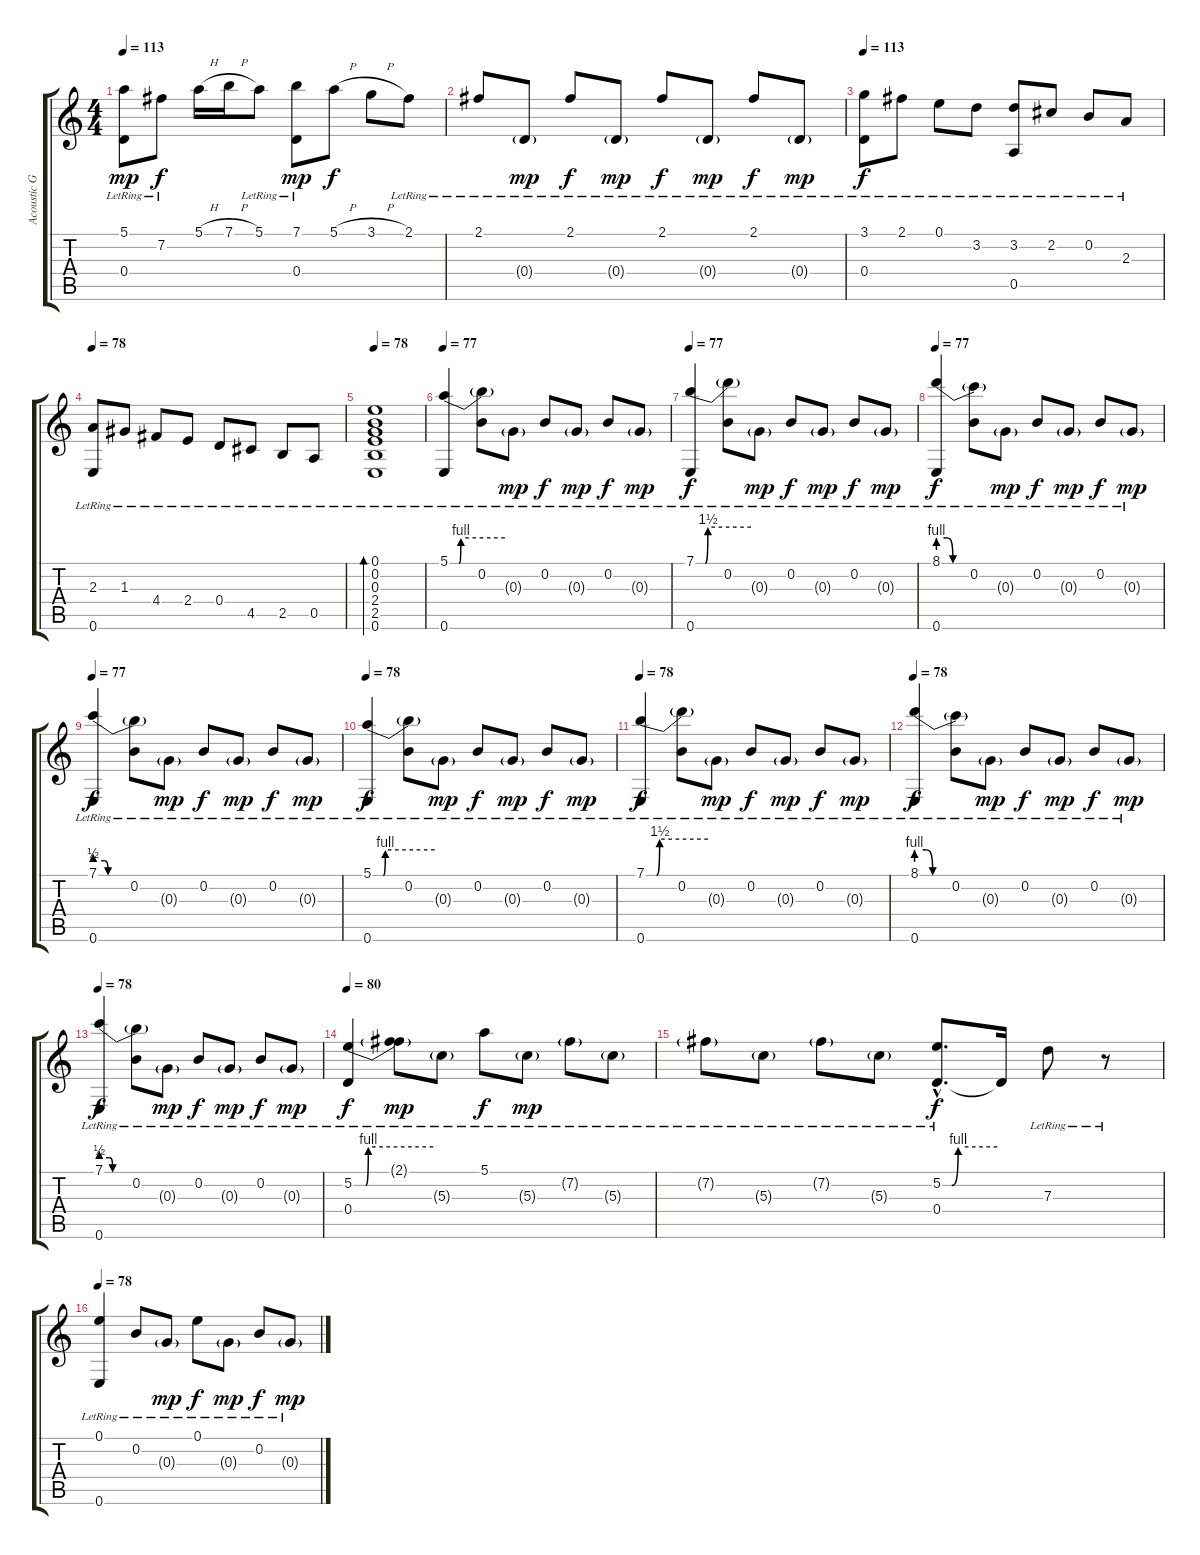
\track ("Acoustic Guitar" "Acoustic G") {instrument acousticguitarnylon}
\staff {score tabs}
\tuning (E4 B3 G3 D3 A2 E2) {hide}
\ts (4 4)
\tempo 113
\clef g2
\ks c
(5.1{lr} 0.4{lr}).8{dy mp} 7.2{lr}.8{dy f} 5.1{h}.16 7.1{h}.16 5.1{lr}.8 (7.1{lr} 0.4{lr}).8{dy mp} 5.1{h}.8{dy f} 3.1{h}.8 2.1{lr}.8 |
2.1{lr}.8 0.4{g lr}.8{dy mp} 2.1{lr}.8{dy f} 0.4{g lr}.8{dy mp} 2.1{lr}.8{dy f} 0.4{g lr}.8{dy mp} 2.1{lr}.8{dy f} 0.4{g lr}.8{dy mp} |
\tempo 113
(3.1{lr} 0.4{lr}).8{dy f} 2.1{lr}.8 0.1{lr}.8 3.2{lr}.8 (3.2{lr} 0.5{lr}).8 2.2{lr}.8 0.2{lr}.8 2.3{lr}.8 |
\tempo 78
(2.3{lr} 0.6{lr}).8 1.3{lr}.8 4.4{lr}.8 2.4{lr}.8 0.4{lr}.8 4.5{lr}.8 2.5{lr}.8 0.5{lr}.8 |
\tempo 78
(0.1{lr} 0.2{lr} 0.3{lr} 2.4{lr} 2.5{lr} 0.6{lr}).1{bd 120} |
\tempo 77
(5.1{be (custom 0 0 10 0 12 4 60 4)} 0.6{lr}).4{instrument acousticguitarsteel} (5.1{t} 0.2{lr}).8 0.3{g lr}.8{dy mp} 0.2{lr}.8{dy f} 0.3{g lr}.8{dy mp} 0.2{lr}.8{dy f} 0.3{g lr}.8{dy mp} |
\tempo 77
(7.1{be (custom 0 0 10 0 13 6 60 6)} 0.6{lr}).4{dy f} (7.1{t} 0.2{lr}).8 0.3{g lr}.8{dy mp} 0.2{lr}.8{dy f} 0.3{g lr}.8{dy mp} 0.2{lr}.8{dy f} 0.3{g lr}.8{dy mp} |
\tempo 77
(8.1{be (custom 0 4 9 4 15 0 19 0 60 0)} 0.6{lr}).4{dy f} (8.1{t} 0.2{lr}).8 0.3{g lr}.8{dy mp} 0.2{lr}.8{dy f} 0.3{g lr}.8{dy mp} 0.2{lr}.8{dy f} 0.3{g lr}.8{dy mp} |
\tempo 77
(7.1{be (custom 0 2 9 2 12 0 60 0)} 0.6{lr}).4{dy f} (7.1{t} 0.2{lr}).8 0.3{g lr}.8{dy mp} 0.2{lr}.8{dy f} 0.3{g lr}.8{dy mp} 0.2{lr}.8{dy f} 0.3{g lr}.8{dy mp} |
\tempo 78
(5.1{be (custom 0 0 10 0 12 4 60 4)} 0.6{lr}).4{dy f} (5.1{t} 0.2{lr}).8 0.3{g lr}.8{dy mp} 0.2{lr}.8{dy f} 0.3{g lr}.8{dy mp} 0.2{lr}.8{dy f} 0.3{g lr}.8{dy mp} |
\tempo 78
(7.1{be (custom 0 0 10 0 13 6 60 6)} 0.6{lr}).4{dy f} (7.1{t} 0.2{lr}).8 0.3{g lr}.8{dy mp} 0.2{lr}.8{dy f} 0.3{g lr}.8{dy mp} 0.2{lr}.8{dy f} 0.3{g lr}.8{dy mp} |
\tempo 78
(8.1{be (custom 0 4 9 4 15 0 19 0 60 0)} 0.6{lr}).4{dy f} (8.1{t} 0.2{lr}).8 0.3{g lr}.8{dy mp} 0.2{lr}.8{dy f} 0.3{g lr}.8{dy mp} 0.2{lr}.8{dy f} 0.3{g lr}.8{dy mp} |
\tempo 78
(7.1{be (custom 0 2 9 2 12 0 60 0)} 0.6{lr}).4{dy f} (7.1{t} 0.2{lr}).8 0.3{g lr}.8{dy mp} 0.2{lr}.8{dy f} 0.3{g lr}.8{dy mp} 0.2{lr}.8{dy f} 0.3{g lr}.8{dy mp} |
\tempo 80
(5.2{be (custom 0 0 9 0 11 4 60 4)} 0.4{lr}).4{dy f} (2.1{g lr} 5.2{t}).8{dy mp} 5.3{g lr}.8 5.1{lr}.8{dy f} 5.3{g lr}.8{dy mp} 7.2{g lr}.8 5.3{g lr}.8 |
7.2{g lr}.8 5.3{g lr}.8 7.2{g lr}.8 5.3{g lr}.8 (5.2{be (custom 0 0 10 0 17 4 60 4) hac} 0.4{hac lr}).8{d dy f} 0.4{t}.16 7.3{lr}.8 r.8 |
\tempo 78
(0.1{lr} 0.6{lr}).4 0.2{lr}.8 0.3{g lr}.8{dy mp} 0.1{lr}.8{dy f} 0.3{g lr}.8{dy mp} 0.2{lr}.8{dy f} 0.3{g lr}.8{dy mp}
